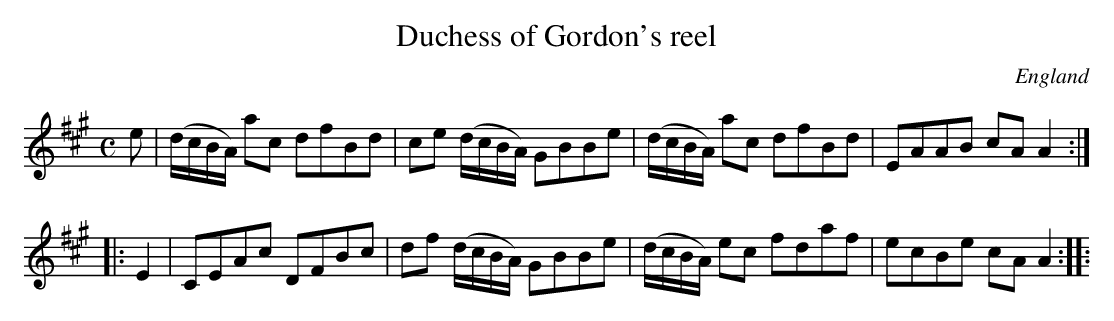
X:1
T:Duchess of Gordon's reel
L:1/8
M:C
O:England
K:A
e |\
(d/c/B/A/) ac dfBd | ce (d/c/B/A/) GBBe |\
(d/c/B/A/) ac dfBd | EAAB          cAA2 ::
E2|\
CEAc          DFBc | df (d/c/B/A/) GBBe | \
(d/c/B/A/) ec fdaf | ecBe          cA A2::
